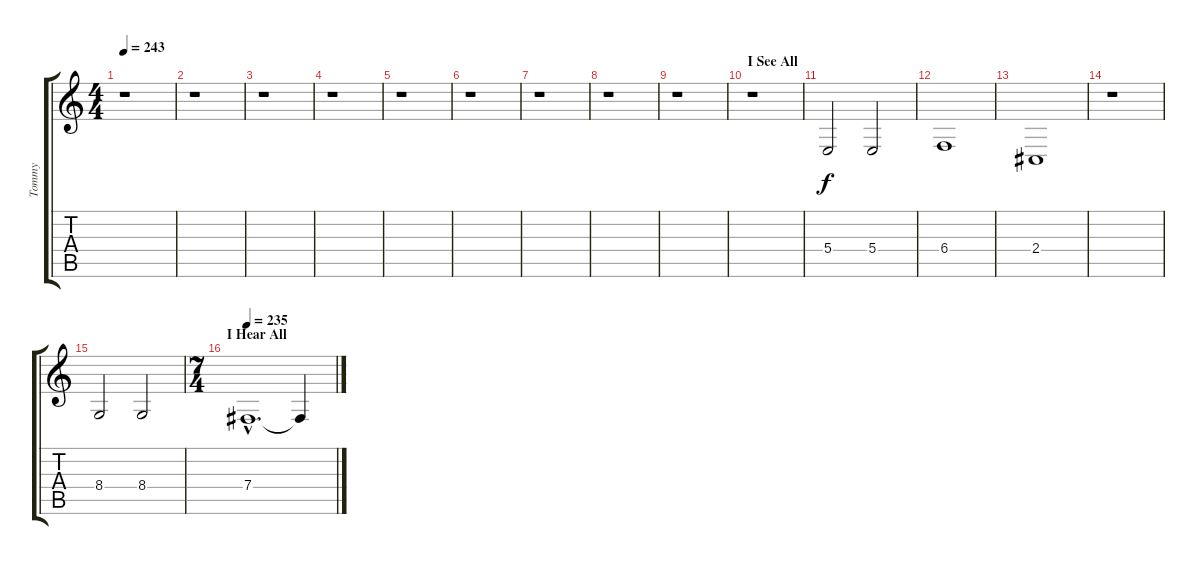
\track ("Tommy" "Tommy") {instrument churchorgan}
\staff {score tabs}
\tuning (Db4 Ab3 E3 B2 Gb2 Db2) {hide}
\ts (4 4)
\tempo 243
\clef g2
\ks c
r.1{dy f} |
r.1 |
r.1 |
r.1 |
r.1 |
r.1 |
r.1 |
r.1 |
r.1 |
\section ("" "I See All")
r.1 |
5.4.2 5.4.2 |
6.4.1 |
2.4.1 |
r.1 |
8.4.2 8.4.2 |
\ts (7 4)
\section ("" "I Hear All")
\tempo 235
7.4{hac}.1{d} 7.4{t}.4
